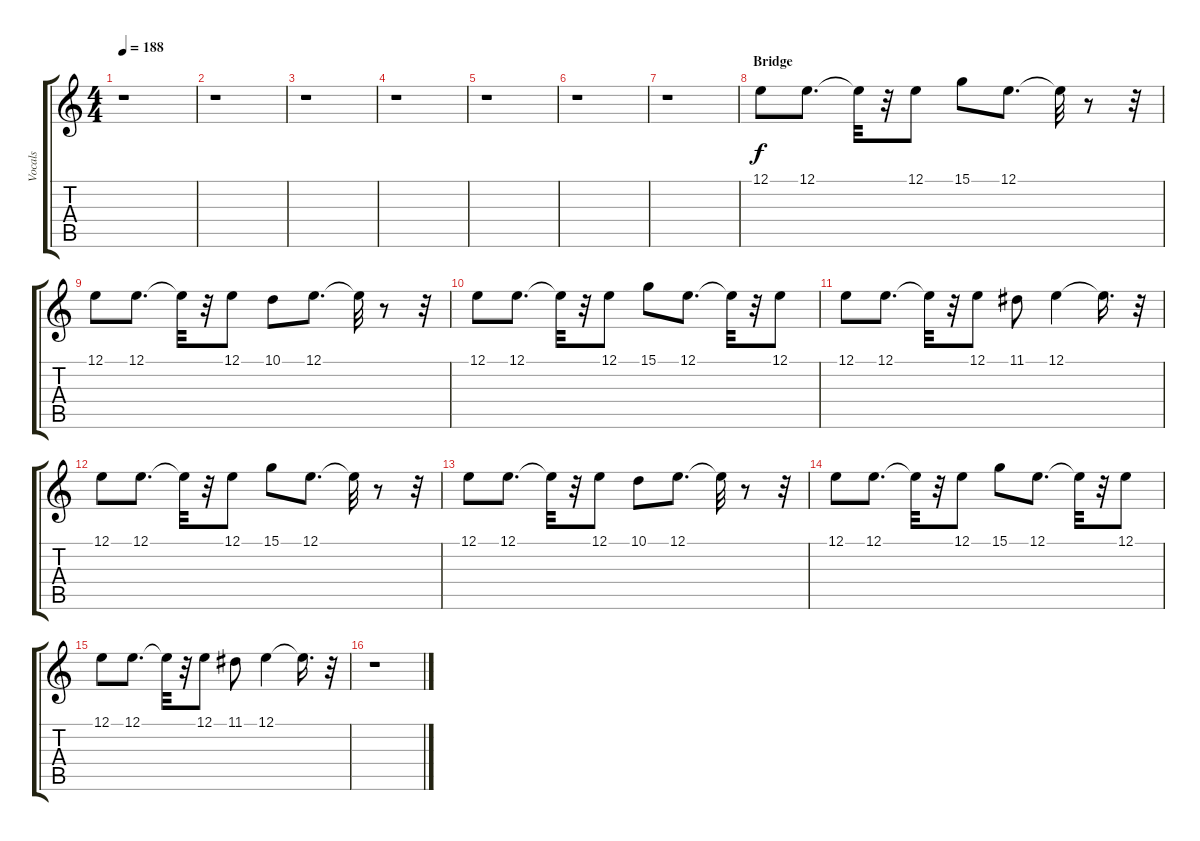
\track ("Vocals" "Vocals") {instrument lead6voice}
\staff {score tabs}
\tuning (E4 B3 G3 D3 A2 E2) {hide}
\ts (4 4)
\tempo 188
\clef g2
\ks c
r.1{dy pp} |
r.1 |
r.1 |
r.1 |
r.1 |
r.1 |
r.1 |
\section ("" "Bridge")
12.1.8{dy f} 12.1.8{d} 12.1{t}.32 r.32 12.1.8 15.1.8 12.1.8{d} 12.1{t}.32 r.8 r.32 |
12.1.8 12.1.8{d} 12.1{t}.32 r.32 12.1.8 10.1.8 12.1.8{d} 12.1{t}.32 r.8 r.32 |
12.1.8 12.1.8{d} 12.1{t}.32 r.32 12.1.8 15.1.8 12.1.8{d} 12.1{t}.32 r.32 12.1.8 |
12.1.8 12.1.8{d} 12.1{t}.32 r.32 12.1.8 11.1.8 12.1.4 12.1{t}.16{d} r.32 |
12.1.8 12.1.8{d} 12.1{t}.32 r.32 12.1.8 15.1.8 12.1.8{d} 12.1{t}.32 r.8 r.32 |
12.1.8 12.1.8{d} 12.1{t}.32 r.32 12.1.8 10.1.8 12.1.8{d} 12.1{t}.32 r.8 r.32 |
12.1.8 12.1.8{d} 12.1{t}.32 r.32 12.1.8 15.1.8 12.1.8{d} 12.1{t}.32 r.32 12.1.8 |
12.1.8 12.1.8{d} 12.1{t}.32 r.32 12.1.8 11.1.8 12.1.4 12.1{t}.16{d} r.32 |
r.1
